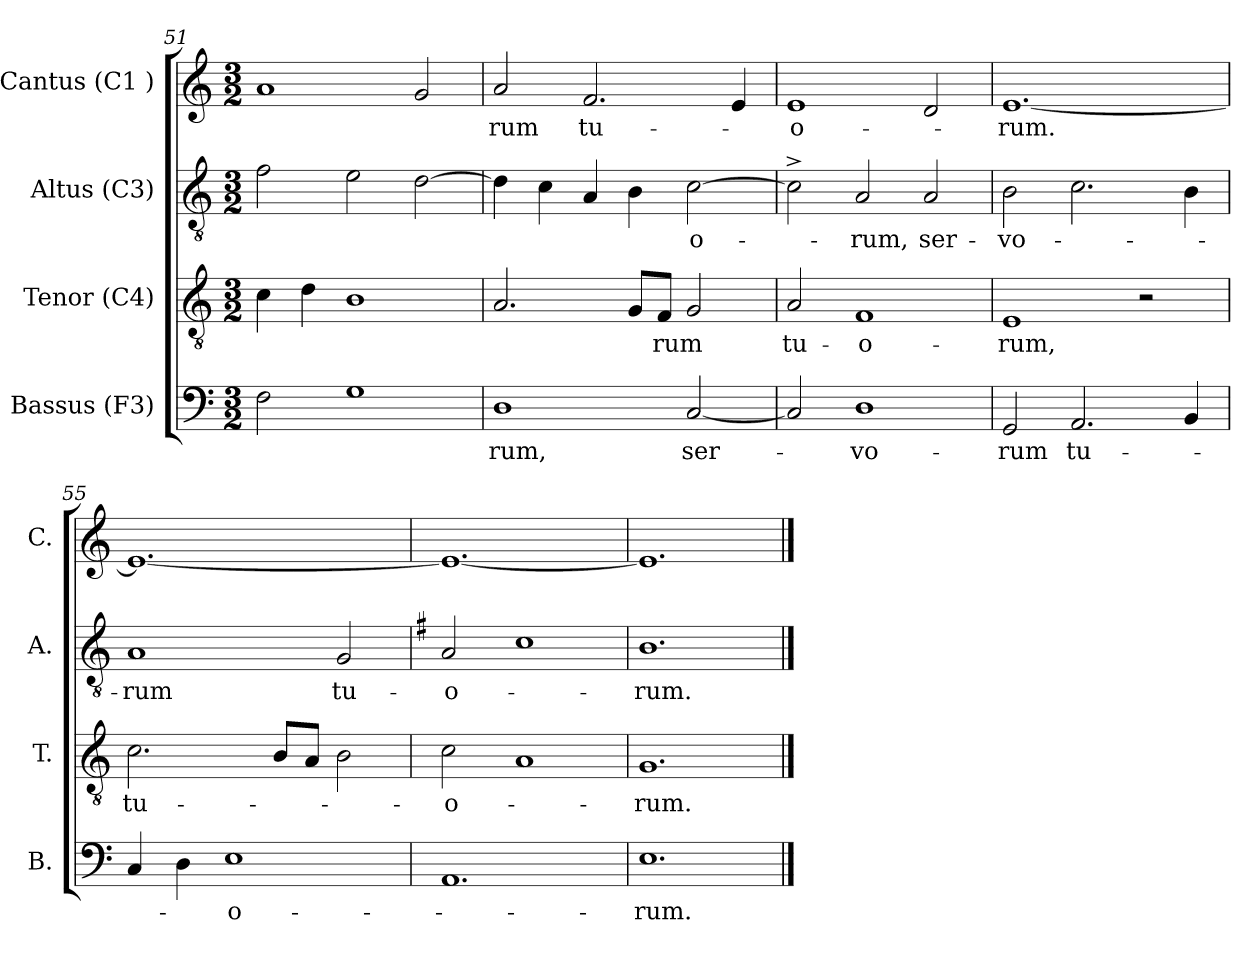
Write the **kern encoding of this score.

**kern	**text	**kern	**text	**kern	**text	**kern	**text
*part4	*part4	*part3	*part3	*part2	*part2	*part1	*part1
*staff4	*staff4	*staff3	*staff3	*staff2	*staff2	*staff1	*staff1
*I"Bassus (F3)	*	*I"Tenor (C4)	*	*I"Altus (C3)	*	*I"Cantus (C1 )	*
*I'B.	*	*I'T.	*	*I'A.	*	*I'C.	*
*clefF4	*	*clefGv2	*	*clefGv2	*	*clefG2	*
*k[]	*	*k[]	*	*k[]	*	*k[]	*
*C:	*	*C:	*	*C:	*	*C:	*
*M3/2	*	*M3/2	*	*M3/2	*	*M3/2	*
=51	=51	=51	=51	=51	=51	=51	=51
2F\	.	4c\	.	2f\	.	1a	.
.	.	4d\	.	.	.	.	.
1G	.	1B	.	2e\	.	.	.
.	.	.	.	[>2d\	.	2g/	.
=52	=52	=52	=52	=52	=52	=52	=52
!	!LO:LY:b	!	!	!	!	!	!LO:LY:b
1D	-rum,	2.A/	.	4d\]	.	2a/	-rum
.	.	.	.	4c\	.	.	.
!	!	!	!	!	!	!	!LO:LY:b
.	.	.	.	4A/	.	2.f/	tu-
.	.	8G/L	.	4B\	.	.	.
!	!	!	!LO:LY:b	!	!	!	!
.	.	8F/J	-rum	.	.	.	.
!	!LO:LY:b	!	!	!	!LO:LY:b	!	!
[<2C/	ser-	2G/	.	[<2c\	-o-	.	.
.	.	.	.	.	.	4e/	.
!!LO:LB:g=z
=53	=53	=53	=53	=53	=53	=53	=53
!	!	!	!LO:LY:b	!	!	!	!LO:LY:b:rj
2C/]	.	2A/	tu-	2c^>\]	.	1e	-o-
!	!LO:LY:b	!	!LO:LY:b:rj	!	!LO:LY:b	!	!
1D	-vo-	1F	-o-	2A/	-rum,	.	.
!	!	!	!	!	!LO:LY:b	!	!
.	.	.	.	2A/	ser-	2d/	.
=54	=54	=54	=54	=54	=54	=54	=54
!	!LO:LY:b	!	!LO:LY:b	!	!LO:LY:b	!	!LO:LY:b
2GG/	-rum	1E	-rum,	2B\	-vo-	[<1.e	-rum.
!	!LO:LY:b	!	!	!	!	!	!
2.AA/	tu-	.	.	2.c\	.	.	.
.	.	2r	.	.	.	.	.
4BB/	.	.	.	4B\	.	.	.
=55	=55	=55	=55	=55	=55	=55	=55
!	!	!	!LO:LY:b	!	!LO:LY:b	!	!
4C/	.	2.c\	tu-	1A	-rum	1.e_	.
4D\	.	.	.	.	.	.	.
!	!LO:LY:b:rj	!	!	!	!	!	!
1E	-o-	.	.	.	.	.	.
.	.	8B/L	.	.	.	.	.
.	.	8A/J	.	.	.	.	.
!	!	!	!	!	!LO:LY:b	!	!
.	.	2B\	.	2G/	tu-	.	.
=56	=56	=56	=56	=56	=56	=56	=56
*	*	*	*	*k[f#]	*	*	*
*	*	*	*	*G:	*	*	*
!	!	!	!LO:LY:b	!	!LO:LY:b	!	!
1.AA	.	2c\	-o-	2A/	-o-	1.e_	.
.	.	1A	.	1c	.	.	.
=57	=57	=57	=57	=57	=57	=57	=57
!	!LO:LY:b	!	!LO:LY:b	!	!LO:LY:b	!	!
1.E	-rum.	1.G	-rum.	1.B	-rum.	1.e]	.
==	==	==	==	==	==	==	==
*-	*-	*-	*-	*-	*-	*-	*-
